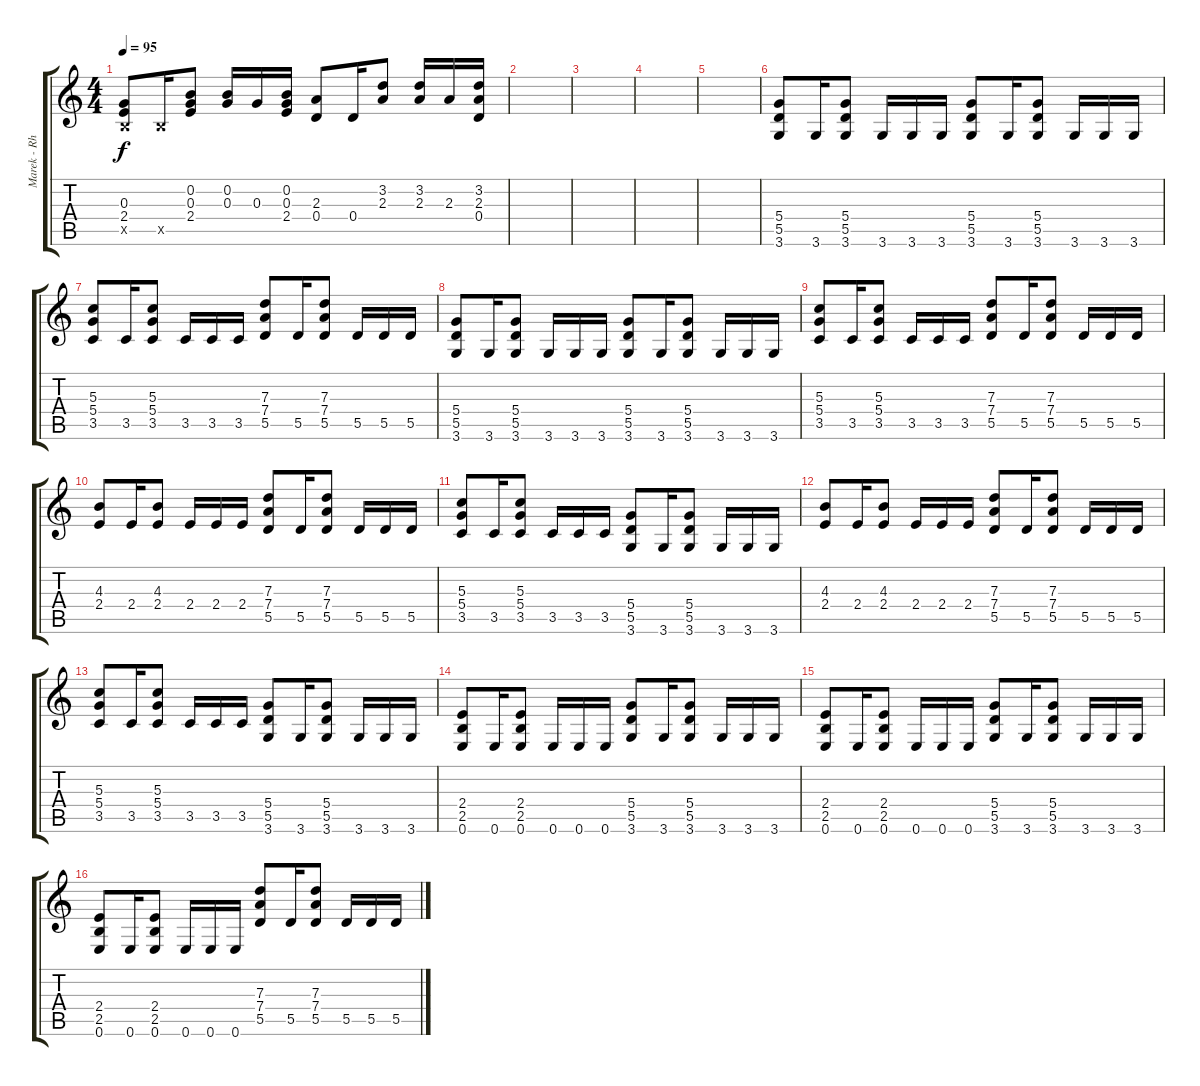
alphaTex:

\track ("Marek - Rhythm Guitar 1" "Marek - Rh") {instrument distortionguitar}
\staff {score tabs}
\tuning (E4 B3 G3 D3 A2 E2) {hide}
\ts (4 4)
\tempo 95
\clef g2
\ks c
(0.3 2.4 2.5{x}).8{dy f} 2.5{x}.16 (0.2 0.3 2.4).8 (0.2 0.3).16 0.3.16 (0.2 0.3 2.4).16 (2.3 0.4).8 0.4.16 (3.2 2.3).8 (3.2 2.3).16 2.3.16 (3.2 2.3 0.4).16 |
|
|
|
|
(5.4 5.5 3.6).8{instrument distortionguitar} 3.6.16 (5.4 5.5 3.6).8 3.6.16 3.6.16 3.6.16 (5.4 5.5 3.6).8 3.6.16 (5.4 5.5 3.6).8 3.6.16 3.6.16 3.6.16 |
(5.3 5.4 3.5).8 3.5.16 (5.3 5.4 3.5).8 3.5.16 3.5.16 3.5.16 (7.3 7.4 5.5).8 5.5.16 (7.3 7.4 5.5).8 5.5.16 5.5.16 5.5.16 |
(5.4 5.5 3.6).8 3.6.16 (5.4 5.5 3.6).8 3.6.16 3.6.16 3.6.16 (5.4 5.5 3.6).8 3.6.16 (5.4 5.5 3.6).8 3.6.16 3.6.16 3.6.16 |
(5.3 5.4 3.5).8 3.5.16 (5.3 5.4 3.5).8 3.5.16 3.5.16 3.5.16 (7.3 7.4 5.5).8 5.5.16 (7.3 7.4 5.5).8 5.5.16 5.5.16 5.5.16 |
(4.3 2.4).8 2.4.16 (4.3 2.4).8 2.4.16 2.4.16 2.4.16 (7.3 7.4 5.5).8 5.5.16 (7.3 7.4 5.5).8 5.5.16 5.5.16 5.5.16 |
(5.3 5.4 3.5).8 3.5.16 (5.3 5.4 3.5).8 3.5.16 3.5.16 3.5.16 (5.4 5.5 3.6).8 3.6.16 (5.4 5.5 3.6).8 3.6.16 3.6.16 3.6.16 |
(4.3 2.4).8 2.4.16 (4.3 2.4).8 2.4.16 2.4.16 2.4.16 (7.3 7.4 5.5).8 5.5.16 (7.3 7.4 5.5).8 5.5.16 5.5.16 5.5.16 |
(5.3 5.4 3.5).8 3.5.16 (5.3 5.4 3.5).8 3.5.16 3.5.16 3.5.16 (5.4 5.5 3.6).8 3.6.16 (5.4 5.5 3.6).8 3.6.16 3.6.16 3.6.16 |
(2.4 2.5 0.6).8 0.6.16 (2.4 2.5 0.6).8 0.6.16 0.6.16 0.6.16 (5.4 5.5 3.6).8 3.6.16 (5.4 5.5 3.6).8 3.6.16 3.6.16 3.6.16 |
(2.4 2.5 0.6).8 0.6.16 (2.4 2.5 0.6).8 0.6.16 0.6.16 0.6.16 (5.4 5.5 3.6).8 3.6.16 (5.4 5.5 3.6).8 3.6.16 3.6.16 3.6.16 |
(2.4 2.5 0.6).8 0.6.16 (2.4 2.5 0.6).8 0.6.16 0.6.16 0.6.16 (7.3 7.4 5.5).8 5.5.16 (7.3 7.4 5.5).8 5.5.16 5.5.16 5.5.16
